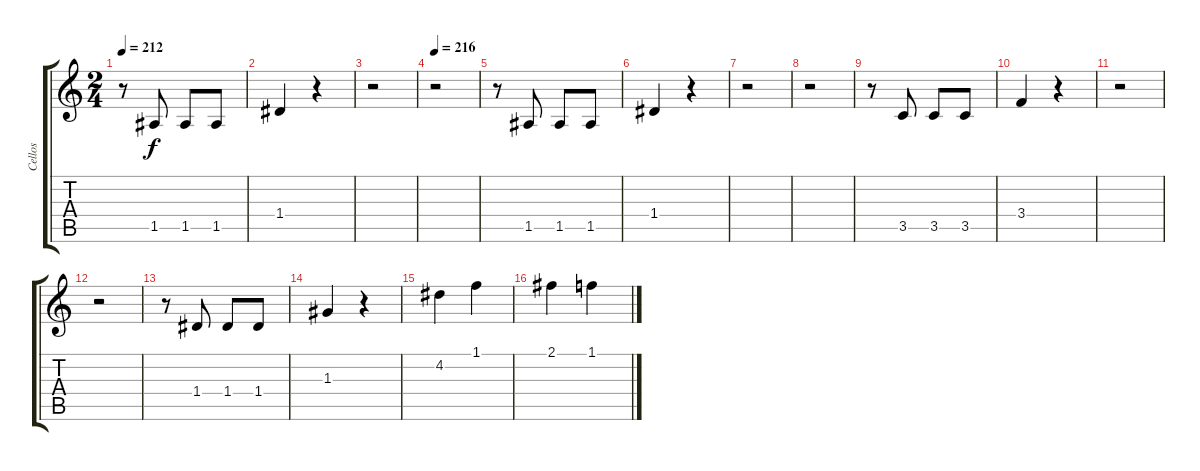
\track ("Cellos" "Cellos") {instrument contrabass}
\staff {score tabs}
\tuning (E4 B3 G3 D3 A2 E2) {hide}
\ts (2 4)
\tempo 212
\clef g2
\ks c
r.8{dy f} 1.5.8 1.5.8 1.5.8 |
1.4.4 r.4 |
r.2 |
\tempo 216
r.2 |
r.8 1.5.8 1.5.8 1.5.8 |
1.4.4 r.4 |
r.2 |
r.2 |
r.8 3.5.8 3.5.8 3.5.8 |
3.4.4 r.4 |
r.2 |
r.2 |
r.8 1.4.8 1.4.8 1.4.8 |
1.3.4 r.4 |
4.2.4 1.1.4 |
2.1.4 1.1.4
